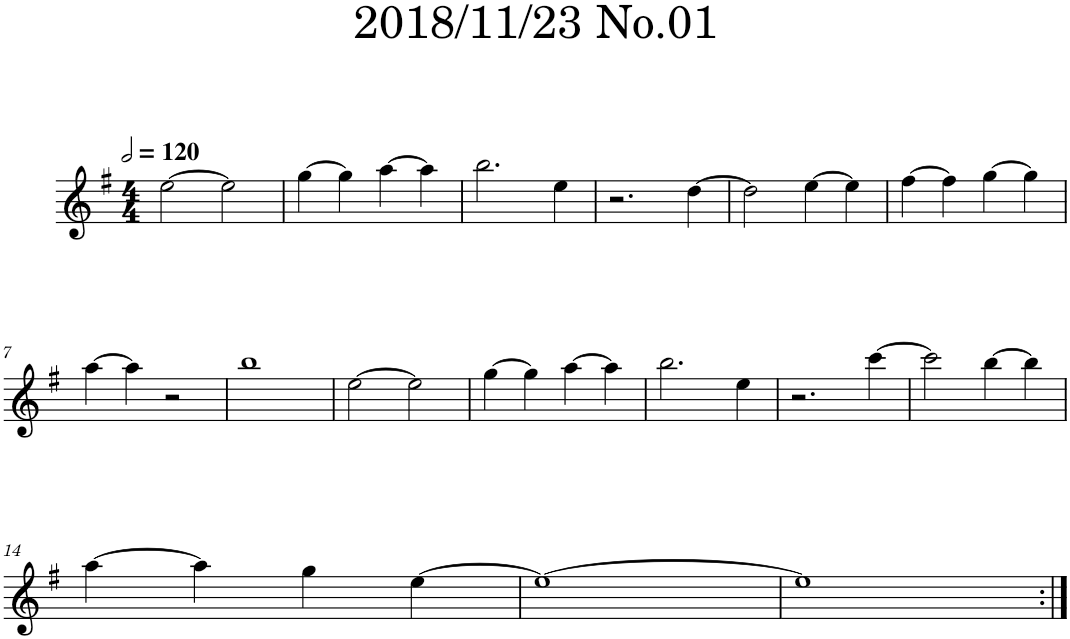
**kern
*part1
*staff1
*I"Piano
*I'Pno.
*clefG2
*k[f#]
*M4/4
*MM240
=1
[2ee\
2ee\]
=2
[4gg\
4gg\]
[4aa\
4aa\]
=3
2.bb\
4ee\
=4
2.r
[4dd\
=5
2dd\]
[4ee\
4ee\]
=6
[4ff#\
4ff#\]
[4gg\
4gg\]
!!LO:LB:g=z
=7
[4aa\
4aa\]
2r
=8
1bb
=9
[2ee\
2ee\]
=10
[4gg\
4gg\]
[4aa\
4aa\]
=11
2.bb\
4ee\
=12
2.r
[4ccc\
=13
2ccc\]
[4bb\
4bb\]
!!LO:LB:g=z
=14
[4aa\
4aa\]
4gg\
[4ee\
=15
1ee_
=16
1ee]
=:|!
*-
